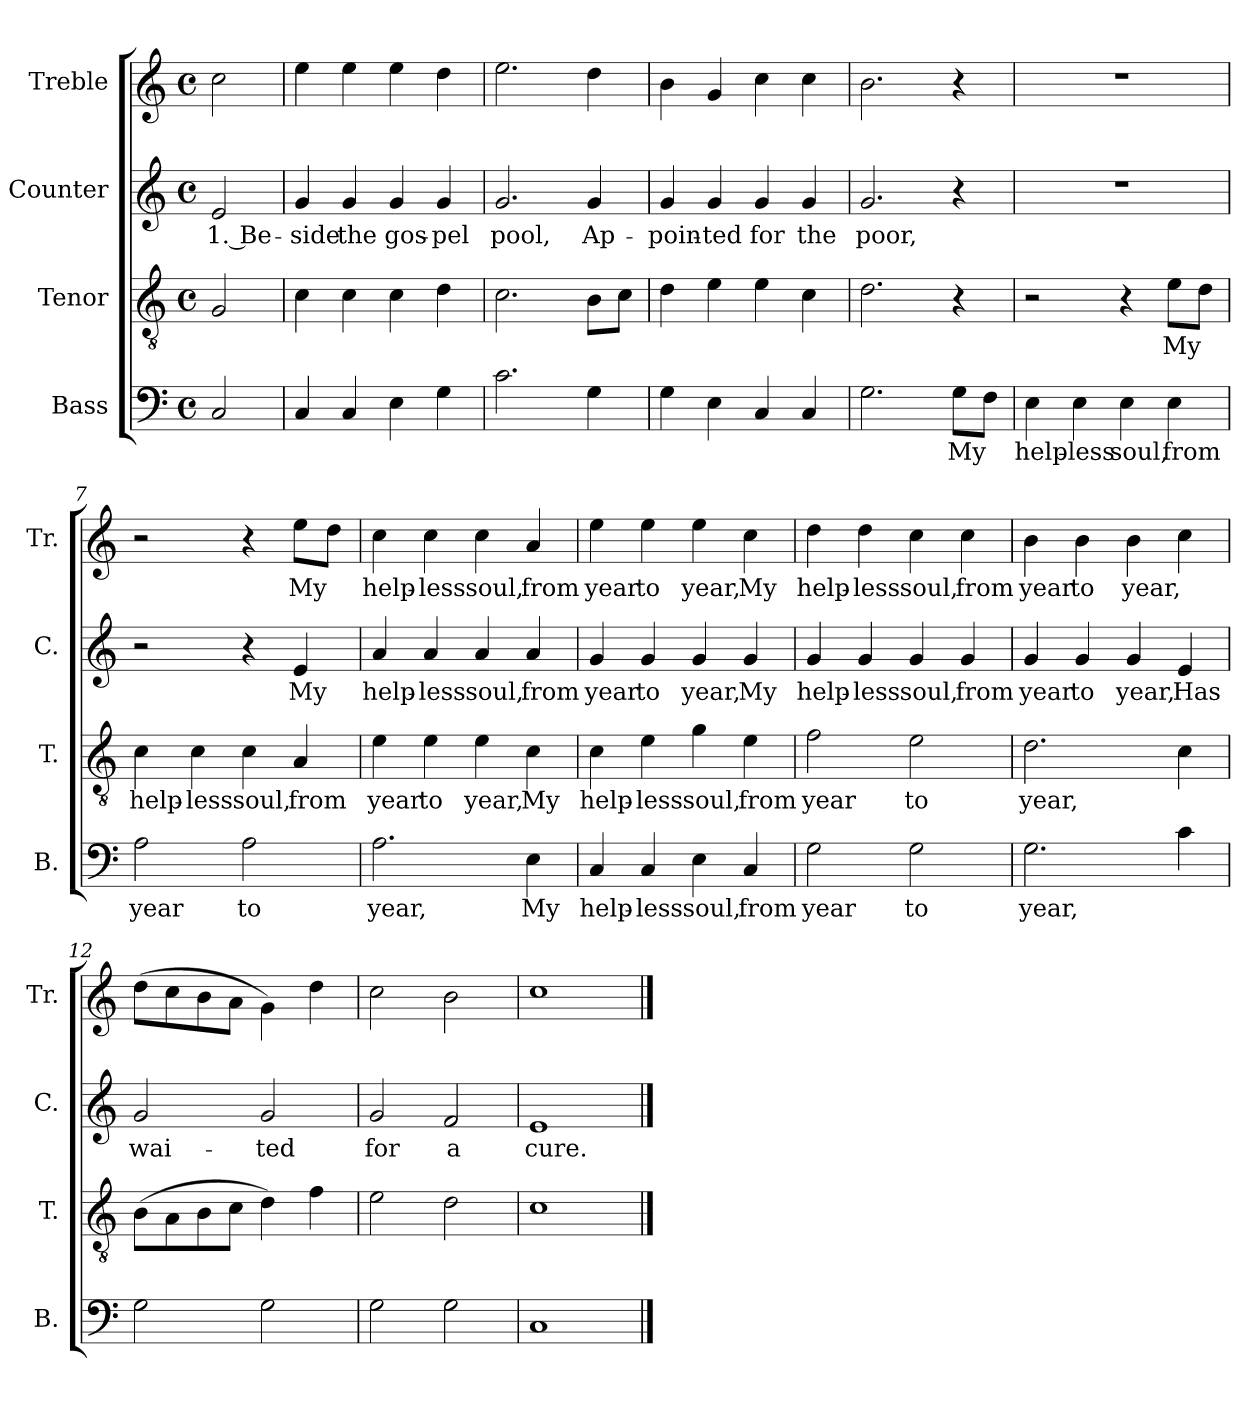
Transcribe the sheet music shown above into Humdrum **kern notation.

**kern	**text	**kern	**text	**kern	**text	**kern	**text
*part4	*part4	*part3	*part3	*part2	*part2	*part1	*part1
*staff4	*staff4	*staff3	*staff3	*staff2	*staff2	*staff1	*staff1
*I"Bass	*	*I"Tenor	*	*I"Counter	*	*I"Treble	*
*I'B.	*	*I'T.	*	*I'C.	*	*I'Tr.	*
*clefF4	*	*clefGv2	*	*clefG2	*	*clefG2	*
*k[]	*	*k[]	*	*k[]	*	*k[]	*
*M4/4	*	*M4/4	*	*M4/4	*	*M4/4	*
*met(c)	*	*met(c)	*	*met(c)	*	*met(c)	*
=1	=1	=1	=1	=1	=1	=1	=1
2C/	.	2G/	.	2e/	1. Be-	2cc\	.
=2	=2	=2	=2	=2	=2	=2	=2
4C/	.	4c\	.	4g/	-side	4ee\	.
4C/	.	4c\	.	4g/	the	4ee\	.
4E\	.	4c\	.	4g/	gos-	4ee\	.
4G\	.	4d\	.	4g/	-pel	4dd\	.
=3	=3	=3	=3	=3	=3	=3	=3
2.c\	.	2.c\	.	2.g/	pool,	2.ee\	.
4G\	.	8B\L	.	4g/	Ap-	4dd\	.
.	.	8c\J	.	.	.	.	.
=4	=4	=4	=4	=4	=4	=4	=4
4G\	.	4d\	.	4g/	-poin-	4b\	.
4E\	.	4e\	.	4g/	-ted	4g/	.
4C/	.	4e\	.	4g/	for	4cc\	.
4C/	.	4c\	.	4g/	the	4cc\	.
=5	=5	=5	=5	=5	=5	=5	=5
2.G\	.	2.d\	.	2.g/	poor,	2.b\	.
8G\L	My	4r	.	4r	.	4r	.
8F\J	.	.	.	.	.	.	.
=6	=6	=6	=6	=6	=6	=6	=6
4E\	help-	2r	.	1r	.	1r	.
4E\	-less	.	.	.	.	.	.
4E\	soul,	4r	.	.	.	.	.
4E\	from	8e\L	My	.	.	.	.
.	.	8d\J	.	.	.	.	.
=7	=7	=7	=7	=7	=7	=7	=7
2A\	year	4c\	help-	2r	.	2r	.
.	.	4c\	-less	.	.	.	.
2A\	to	4c\	soul,	4r	.	4r	.
.	.	4A/	from	4e/	My	8ee\L	My
.	.	.	.	.	.	8dd\J	.
=8	=8	=8	=8	=8	=8	=8	=8
2.A\	year,	4e\	year	4a/	help-	4cc\	help-
.	.	4e\	to	4a/	-less	4cc\	-less
.	.	4e\	year,	4a/	soul,	4cc\	soul,
4E\	My	4c\	My	4a/	from	4a/	from
=9	=9	=9	=9	=9	=9	=9	=9
4C/	help-	4c\	help-	4g/	year	4ee\	year
4C/	-less	4e\	-less	4g/	to	4ee\	to
4E\	soul,	4g\	soul,	4g/	year,	4ee\	year,
4C/	from	4e\	from	4g/	My	4cc\	My
=10	=10	=10	=10	=10	=10	=10	=10
2G\	year	2f\	year	4g/	help-	4dd\	help-
.	.	.	.	4g/	-less	4dd\	-less
2G\	to	2e\	to	4g/	soul,	4cc\	soul,
.	.	.	.	4g/	from	4cc\	from
=11	=11	=11	=11	=11	=11	=11	=11
2.G\	year,	2.d\	year,	4g/	year	4b\	year
.	.	.	.	4g/	to	4b\	to
.	.	.	.	4g/	year,	4b\	year,
4c\	.	4c\	.	4e/	Has	4cc\	.
=12	=12	=12	=12	=12	=12	=12	=12
2G\	.	(8B\L	.	2g/	wai-	(8dd\L	.
.	.	8A\	.	.	.	8cc\	.
.	.	8B\	.	.	.	8b\	.
.	.	8c\J	.	.	.	8a\J	.
2G\	.	4d\)	.	2g/	-ted	4g\)	.
.	.	4f\	.	.	.	4dd\	.
=13	=13	=13	=13	=13	=13	=13	=13
2G\	.	2e\	.	2g/	for	2cc\	.
2G\	.	2d\	.	2f/	a	2b\	.
=14	=14	=14	=14	=14	=14	=14	=14
1C	.	1c	.	1e	cure.	1cc	.
==	==	==	==	==	==	==	==
*-	*-	*-	*-	*-	*-	*-	*-
